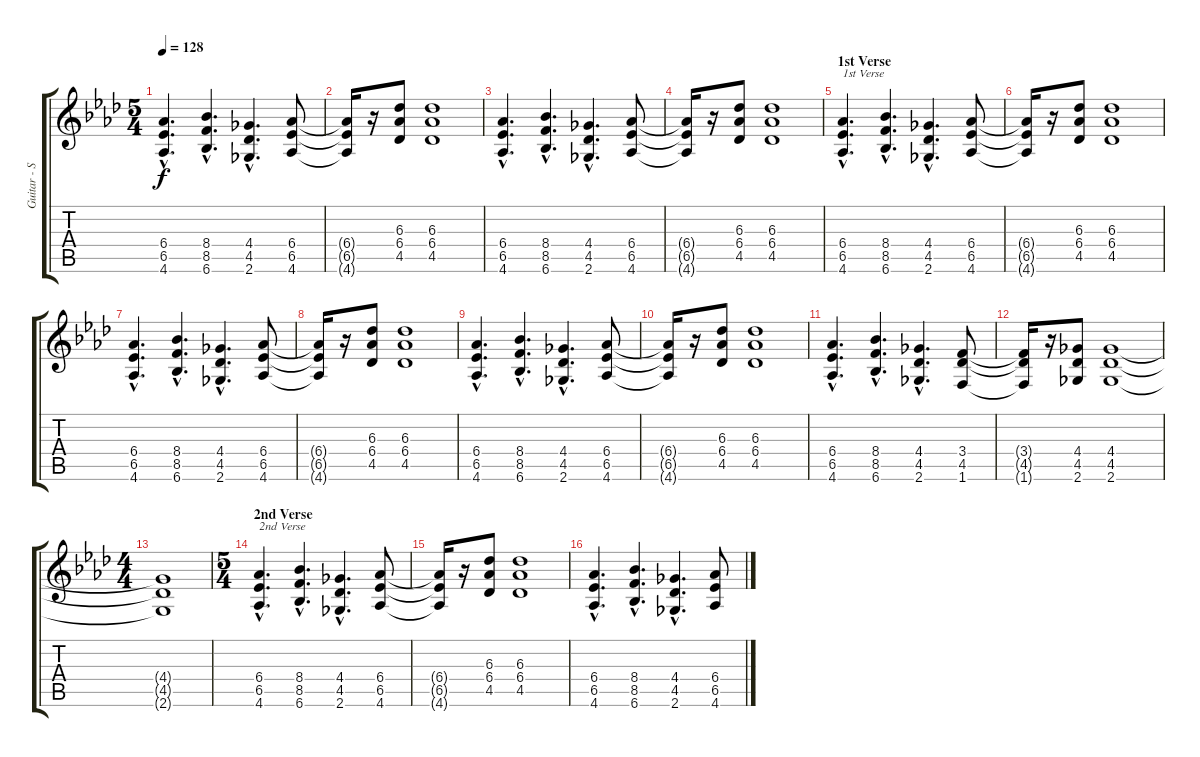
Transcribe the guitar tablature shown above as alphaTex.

\track ("Guitar - Steve Howe" "Guitar - S") {instrument overdrivenguitar}
\staff {score tabs}
\tuning (E4 B3 G3 D3 A2 E2) {hide}
\ts (5 4)
\tempo 128
\clef g2
\ks ab
(6.4{hac} 6.5{hac} 4.6{hac}).4{d dy f instrument overdrivenguitar} (8.4{hac} 8.5{hac} 6.6{hac}).4{d} (4.4{hac} 4.5{hac} 2.6{hac}).4{d} (6.4 6.5 4.6).8 |
(6.4{t} 6.5{t} 4.6{t}).16 r.16 (6.3 6.4 4.5).8 (6.3 6.4 4.5).1 |
(6.4{hac} 6.5{hac} 4.6{hac}).4{d} (8.4{hac} 8.5{hac} 6.6{hac}).4{d} (4.4{hac} 4.5{hac} 2.6{hac}).4{d} (6.4 6.5 4.6).8 |
(6.4{t} 6.5{t} 4.6{t}).16 r.16 (6.3 6.4 4.5).8 (6.3 6.4 4.5).1 |
\section ("" "1st Verse")
(6.4{hac} 6.5{hac} 4.6{hac}).4{d txt "1st Verse"} (8.4{hac} 8.5{hac} 6.6{hac}).4{d} (4.4{hac} 4.5{hac} 2.6{hac}).4{d} (6.4 6.5 4.6).8 |
(6.4{t} 6.5{t} 4.6{t}).16 r.16 (6.3 6.4 4.5).8 (6.3 6.4 4.5).1 |
(6.4{hac} 6.5{hac} 4.6{hac}).4{d} (8.4{hac} 8.5{hac} 6.6{hac}).4{d} (4.4{hac} 4.5{hac} 2.6{hac}).4{d} (6.4 6.5 4.6).8 |
(6.4{t} 6.5{t} 4.6{t}).16 r.16 (6.3 6.4 4.5).8 (6.3 6.4 4.5).1 |
(6.4{hac} 6.5{hac} 4.6{hac}).4{d} (8.4{hac} 8.5{hac} 6.6{hac}).4{d} (4.4{hac} 4.5{hac} 2.6{hac}).4{d} (6.4 6.5 4.6).8 |
(6.4{t} 6.5{t} 4.6{t}).16 r.16 (6.3 6.4 4.5).8 (6.3 6.4 4.5).1 |
(6.4{hac} 6.5{hac} 4.6{hac}).4{d} (8.4{hac} 8.5{hac} 6.6{hac}).4{d} (4.4{hac} 4.5{hac} 2.6{hac}).4{d} (3.4 4.5 1.6).8 |
(3.4{t} 4.5{t} 1.6{t}).16 r.16 (4.4 4.5 2.6).8 (4.4 4.5 2.6).1 |
\ts (4 4)
(4.4{t} 4.5{t} 2.6{t}).1 |
\ts (5 4)
\section ("" "2nd Verse")
(6.4{hac} 6.5{hac} 4.6{hac}).4{d txt "2nd Verse"} (8.4{hac} 8.5{hac} 6.6{hac}).4{d} (4.4{hac} 4.5{hac} 2.6{hac}).4{d} (6.4 6.5 4.6).8 |
(6.4{t} 6.5{t} 4.6{t}).16 r.16 (6.3 6.4 4.5).8 (6.3 6.4 4.5).1 |
(6.4{hac} 6.5{hac} 4.6{hac}).4{d} (8.4{hac} 8.5{hac} 6.6{hac}).4{d} (4.4{hac} 4.5{hac} 2.6{hac}).4{d} (6.4 6.5 4.6).8
